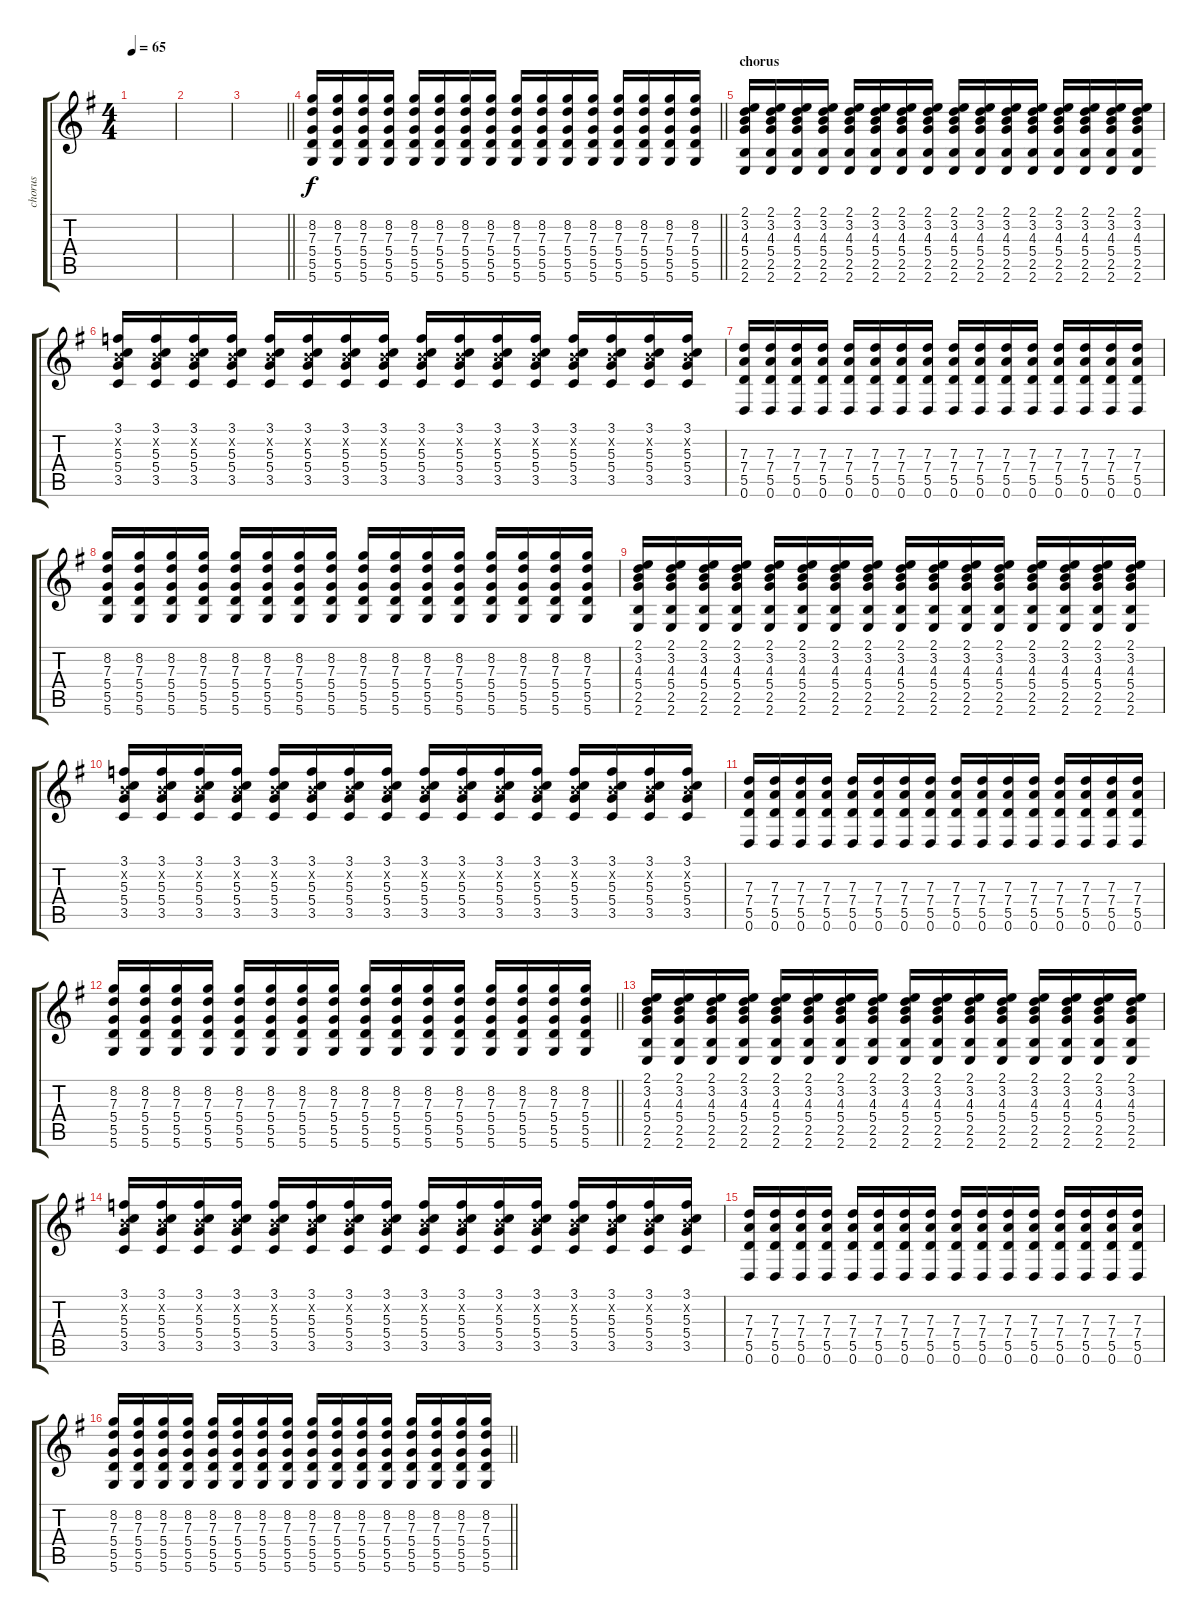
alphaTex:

\track ("chorus" "chorus") {instrument overdrivenguitar}
\staff {score tabs}
\tuning (D4 B3 G3 D3 A2 D2) {hide}
\ts (4 4)
\tempo 65
\clef g2
\ks g
|
|
\barLineRight lightlight
|
\barLineRight lightlight
(8.2 7.3 5.4 5.5 5.6).16 (8.2 7.3 5.4 5.5 5.6).16 (8.2 7.3 5.4 5.5 5.6).16 (8.2 7.3 5.4 5.5 5.6).16 (8.2 7.3 5.4 5.5 5.6).16 (8.2 7.3 5.4 5.5 5.6).16 (8.2 7.3 5.4 5.5 5.6).16 (8.2 7.3 5.4 5.5 5.6).16 (8.2 7.3 5.4 5.5 5.6).16 (8.2 7.3 5.4 5.5 5.6).16 (8.2 7.3 5.4 5.5 5.6).16 (8.2 7.3 5.4 5.5 5.6).16 (8.2 7.3 5.4 5.5 5.6).16 (8.2 7.3 5.4 5.5 5.6).16 (8.2 7.3 5.4 5.5 5.6).16 (8.2 7.3 5.4 5.5 5.6).16 |
\section ("" "chorus")
(2.1 3.2 4.3 5.4 2.5 2.6).16 (2.1 3.2 4.3 5.4 2.5 2.6).16 (2.1 3.2 4.3 5.4 2.5 2.6).16 (2.1 3.2 4.3 5.4 2.5 2.6).16 (2.1 3.2 4.3 5.4 2.5 2.6).16 (2.1 3.2 4.3 5.4 2.5 2.6).16 (2.1 3.2 4.3 5.4 2.5 2.6).16 (2.1 3.2 4.3 5.4 2.5 2.6).16 (2.1 3.2 4.3 5.4 2.5 2.6).16 (2.1 3.2 4.3 5.4 2.5 2.6).16 (2.1 3.2 4.3 5.4 2.5 2.6).16 (2.1 3.2 4.3 5.4 2.5 2.6).16 (2.1 3.2 4.3 5.4 2.5 2.6).16 (2.1 3.2 4.3 5.4 2.5 2.6).16 (2.1 3.2 4.3 5.4 2.5 2.6).16 (2.1 3.2 4.3 5.4 2.5 2.6).16 |
(3.1 0.2{x} 5.3 5.4 3.5).16 (3.1 0.2{x} 5.3 5.4 3.5).16 (3.1 0.2{x} 5.3 5.4 3.5).16 (3.1 0.2{x} 5.3 5.4 3.5).16 (3.1 0.2{x} 5.3 5.4 3.5).16 (3.1 0.2{x} 5.3 5.4 3.5).16 (3.1 0.2{x} 5.3 5.4 3.5).16 (3.1 0.2{x} 5.3 5.4 3.5).16 (3.1 0.2{x} 5.3 5.4 3.5).16 (3.1 0.2{x} 5.3 5.4 3.5).16 (3.1 0.2{x} 5.3 5.4 3.5).16 (3.1 0.2{x} 5.3 5.4 3.5).16 (3.1 0.2{x} 5.3 5.4 3.5).16 (3.1 0.2{x} 5.3 5.4 3.5).16 (3.1 0.2{x} 5.3 5.4 3.5).16 (3.1 0.2{x} 5.3 5.4 3.5).16 |
(7.3 7.4 5.5 0.6).16 (7.3 7.4 5.5 0.6).16 (7.3 7.4 5.5 0.6).16 (7.3 7.4 5.5 0.6).16 (7.3 7.4 5.5 0.6).16 (7.3 7.4 5.5 0.6).16 (7.3 7.4 5.5 0.6).16 (7.3 7.4 5.5 0.6).16 (7.3 7.4 5.5 0.6).16 (7.3 7.4 5.5 0.6).16 (7.3 7.4 5.5 0.6).16 (7.3 7.4 5.5 0.6).16 (7.3 7.4 5.5 0.6).16 (7.3 7.4 5.5 0.6).16 (7.3 7.4 5.5 0.6).16 (7.3 7.4 5.5 0.6).16 |
(8.2 7.3 5.4 5.5 5.6).16 (8.2 7.3 5.4 5.5 5.6).16 (8.2 7.3 5.4 5.5 5.6).16 (8.2 7.3 5.4 5.5 5.6).16 (8.2 7.3 5.4 5.5 5.6).16 (8.2 7.3 5.4 5.5 5.6).16 (8.2 7.3 5.4 5.5 5.6).16 (8.2 7.3 5.4 5.5 5.6).16 (8.2 7.3 5.4 5.5 5.6).16 (8.2 7.3 5.4 5.5 5.6).16 (8.2 7.3 5.4 5.5 5.6).16 (8.2 7.3 5.4 5.5 5.6).16 (8.2 7.3 5.4 5.5 5.6).16 (8.2 7.3 5.4 5.5 5.6).16 (8.2 7.3 5.4 5.5 5.6).16 (8.2 7.3 5.4 5.5 5.6).16 |
(2.1 3.2 4.3 5.4 2.5 2.6).16 (2.1 3.2 4.3 5.4 2.5 2.6).16 (2.1 3.2 4.3 5.4 2.5 2.6).16 (2.1 3.2 4.3 5.4 2.5 2.6).16 (2.1 3.2 4.3 5.4 2.5 2.6).16 (2.1 3.2 4.3 5.4 2.5 2.6).16 (2.1 3.2 4.3 5.4 2.5 2.6).16 (2.1 3.2 4.3 5.4 2.5 2.6).16 (2.1 3.2 4.3 5.4 2.5 2.6).16 (2.1 3.2 4.3 5.4 2.5 2.6).16 (2.1 3.2 4.3 5.4 2.5 2.6).16 (2.1 3.2 4.3 5.4 2.5 2.6).16 (2.1 3.2 4.3 5.4 2.5 2.6).16 (2.1 3.2 4.3 5.4 2.5 2.6).16 (2.1 3.2 4.3 5.4 2.5 2.6).16 (2.1 3.2 4.3 5.4 2.5 2.6).16 |
(3.1 0.2{x} 5.3 5.4 3.5).16 (3.1 0.2{x} 5.3 5.4 3.5).16 (3.1 0.2{x} 5.3 5.4 3.5).16 (3.1 0.2{x} 5.3 5.4 3.5).16 (3.1 0.2{x} 5.3 5.4 3.5).16 (3.1 0.2{x} 5.3 5.4 3.5).16 (3.1 0.2{x} 5.3 5.4 3.5).16 (3.1 0.2{x} 5.3 5.4 3.5).16 (3.1 0.2{x} 5.3 5.4 3.5).16 (3.1 0.2{x} 5.3 5.4 3.5).16 (3.1 0.2{x} 5.3 5.4 3.5).16 (3.1 0.2{x} 5.3 5.4 3.5).16 (3.1 0.2{x} 5.3 5.4 3.5).16 (3.1 0.2{x} 5.3 5.4 3.5).16 (3.1 0.2{x} 5.3 5.4 3.5).16 (3.1 0.2{x} 5.3 5.4 3.5).16 |
(7.3 7.4 5.5 0.6).16 (7.3 7.4 5.5 0.6).16 (7.3 7.4 5.5 0.6).16 (7.3 7.4 5.5 0.6).16 (7.3 7.4 5.5 0.6).16 (7.3 7.4 5.5 0.6).16 (7.3 7.4 5.5 0.6).16 (7.3 7.4 5.5 0.6).16 (7.3 7.4 5.5 0.6).16 (7.3 7.4 5.5 0.6).16 (7.3 7.4 5.5 0.6).16 (7.3 7.4 5.5 0.6).16 (7.3 7.4 5.5 0.6).16 (7.3 7.4 5.5 0.6).16 (7.3 7.4 5.5 0.6).16 (7.3 7.4 5.5 0.6).16 |
\barLineRight lightlight
(8.2 7.3 5.4 5.5 5.6).16 (8.2 7.3 5.4 5.5 5.6).16 (8.2 7.3 5.4 5.5 5.6).16 (8.2 7.3 5.4 5.5 5.6).16 (8.2 7.3 5.4 5.5 5.6).16 (8.2 7.3 5.4 5.5 5.6).16 (8.2 7.3 5.4 5.5 5.6).16 (8.2 7.3 5.4 5.5 5.6).16 (8.2 7.3 5.4 5.5 5.6).16 (8.2 7.3 5.4 5.5 5.6).16 (8.2 7.3 5.4 5.5 5.6).16 (8.2 7.3 5.4 5.5 5.6).16 (8.2 7.3 5.4 5.5 5.6).16 (8.2 7.3 5.4 5.5 5.6).16 (8.2 7.3 5.4 5.5 5.6).16 (8.2 7.3 5.4 5.5 5.6).16 |
(2.1 3.2 4.3 5.4 2.5 2.6).16 (2.1 3.2 4.3 5.4 2.5 2.6).16 (2.1 3.2 4.3 5.4 2.5 2.6).16 (2.1 3.2 4.3 5.4 2.5 2.6).16 (2.1 3.2 4.3 5.4 2.5 2.6).16 (2.1 3.2 4.3 5.4 2.5 2.6).16 (2.1 3.2 4.3 5.4 2.5 2.6).16 (2.1 3.2 4.3 5.4 2.5 2.6).16 (2.1 3.2 4.3 5.4 2.5 2.6).16 (2.1 3.2 4.3 5.4 2.5 2.6).16 (2.1 3.2 4.3 5.4 2.5 2.6).16 (2.1 3.2 4.3 5.4 2.5 2.6).16 (2.1 3.2 4.3 5.4 2.5 2.6).16 (2.1 3.2 4.3 5.4 2.5 2.6).16 (2.1 3.2 4.3 5.4 2.5 2.6).16 (2.1 3.2 4.3 5.4 2.5 2.6).16 |
(3.1 0.2{x} 5.3 5.4 3.5).16 (3.1 0.2{x} 5.3 5.4 3.5).16 (3.1 0.2{x} 5.3 5.4 3.5).16 (3.1 0.2{x} 5.3 5.4 3.5).16 (3.1 0.2{x} 5.3 5.4 3.5).16 (3.1 0.2{x} 5.3 5.4 3.5).16 (3.1 0.2{x} 5.3 5.4 3.5).16 (3.1 0.2{x} 5.3 5.4 3.5).16 (3.1 0.2{x} 5.3 5.4 3.5).16 (3.1 0.2{x} 5.3 5.4 3.5).16 (3.1 0.2{x} 5.3 5.4 3.5).16 (3.1 0.2{x} 5.3 5.4 3.5).16 (3.1 0.2{x} 5.3 5.4 3.5).16 (3.1 0.2{x} 5.3 5.4 3.5).16 (3.1 0.2{x} 5.3 5.4 3.5).16 (3.1 0.2{x} 5.3 5.4 3.5).16 |
(7.3 7.4 5.5 0.6).16 (7.3 7.4 5.5 0.6).16 (7.3 7.4 5.5 0.6).16 (7.3 7.4 5.5 0.6).16 (7.3 7.4 5.5 0.6).16 (7.3 7.4 5.5 0.6).16 (7.3 7.4 5.5 0.6).16 (7.3 7.4 5.5 0.6).16 (7.3 7.4 5.5 0.6).16 (7.3 7.4 5.5 0.6).16 (7.3 7.4 5.5 0.6).16 (7.3 7.4 5.5 0.6).16 (7.3 7.4 5.5 0.6).16 (7.3 7.4 5.5 0.6).16 (7.3 7.4 5.5 0.6).16 (7.3 7.4 5.5 0.6).16 |
\barLineRight lightlight
(8.2 7.3 5.4 5.5 5.6).16 (8.2 7.3 5.4 5.5 5.6).16 (8.2 7.3 5.4 5.5 5.6).16 (8.2 7.3 5.4 5.5 5.6).16 (8.2 7.3 5.4 5.5 5.6).16 (8.2 7.3 5.4 5.5 5.6).16 (8.2 7.3 5.4 5.5 5.6).16 (8.2 7.3 5.4 5.5 5.6).16 (8.2 7.3 5.4 5.5 5.6).16 (8.2 7.3 5.4 5.5 5.6).16 (8.2 7.3 5.4 5.5 5.6).16 (8.2 7.3 5.4 5.5 5.6).16 (8.2 7.3 5.4 5.5 5.6).16 (8.2 7.3 5.4 5.5 5.6).16 (8.2 7.3 5.4 5.5 5.6).16 (8.2 7.3 5.4 5.5 5.6).16
